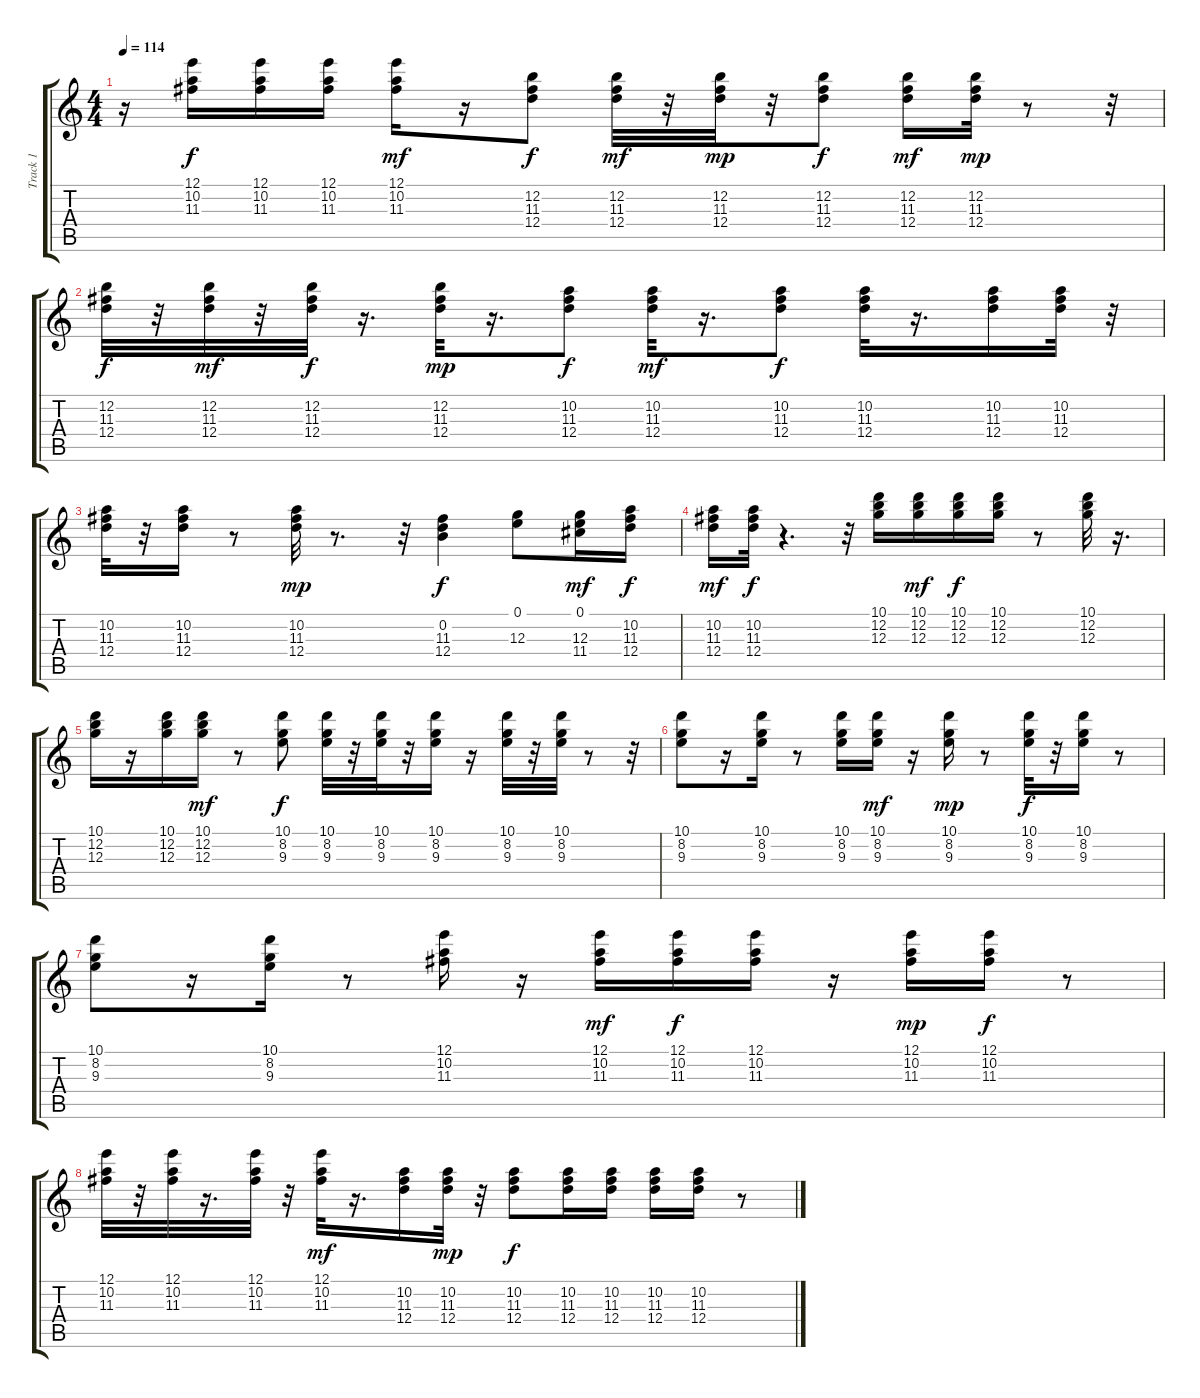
\track ("Track 1" "Track 1") {instrument overdrivenguitar}
\staff {score tabs}
\tuning (E4 B3 G3 D3 A2 E2) {hide}
\ts (4 4)
\tempo 114
\clef g2
\ks c
r.16{dy f} (12.1 10.2 11.3).16 (12.1 10.2 11.3).16 (12.1 10.2 11.3).16 (12.1 10.2 11.3).16{dy mf} r.16 (12.2 11.3 12.4).8{dy f} (12.2 11.3 12.4).32{dy mf} r.32 (12.2 11.3 12.4).32{dy mp} r.32 (12.2 11.3 12.4).8{dy f} (12.2 11.3 12.4).16{dy mf} (12.2 11.3 12.4).32{dy mp} r.8 r.32 |
(12.2 11.3 12.4).32{dy f} r.32 (12.2 11.3 12.4).32{dy mf} r.32 (12.2 11.3 12.4).32{dy f} r.16{d} (12.2 11.3 12.4).32{dy mp} r.16{d} (10.2 11.3 12.4).8{dy f} (10.2 11.3 12.4).32{dy mf} r.16{d} (10.2 11.3 12.4).8{dy f} (10.2 11.3 12.4).32 r.16{d} (10.2 11.3 12.4).16 (10.2 11.3 12.4).32 r.32 |
(10.2 11.3 12.4).32 r.32 (10.2 11.3 12.4).16 r.8 (10.2 11.3 12.4).32{dy mp} r.8{d} r.32 (0.2 11.3 12.4).4{dy f} (0.1 12.3).8 (0.1 12.3 11.4).16{dy mf} (10.2 11.3 12.4).16{dy f} |
(10.2 11.3 12.4).16{dy mf} (10.2 11.3 12.4).32{dy f} r.4{d} r.32 (10.1 12.2 12.3).16 (10.1 12.2 12.3).16{dy mf} (10.1 12.2 12.3).16{dy f} (10.1 12.2 12.3).16 r.8 (10.1 12.2 12.3).32 r.16{d} |
(10.1 12.2 12.3).16 r.16 (10.1 12.2 12.3).16 (10.1 12.2 12.3).16{dy mf} r.8 (10.1 8.2 9.3).8{dy f} (10.1 8.2 9.3).32 r.32 (10.1 8.2 9.3).32 r.32 (10.1 8.2 9.3).16 r.16 (10.1 8.2 9.3).32 r.32 (10.1 8.2 9.3).32 r.8 r.32 |
(10.1 8.2 9.3).8 r.16 (10.1 8.2 9.3).16 r.8 (10.1 8.2 9.3).16 (10.1 8.2 9.3).16{dy mf} r.16 (10.1 8.2 9.3).16{dy mp} r.8 (10.1 8.2 9.3).32{dy f} r.32 (10.1 8.2 9.3).16 r.8 |
(10.1 8.2 9.3).8 r.16 (10.1 8.2 9.3).16 r.8 (12.1 10.2 11.3).16 r.16 (12.1 10.2 11.3).16{dy mf} (12.1 10.2 11.3).16{dy f} (12.1 10.2 11.3).16 r.16 (12.1 10.2 11.3).16{dy mp} (12.1 10.2 11.3).16{dy f} r.8 |
(12.1 10.2 11.3).32 r.32 (12.1 10.2 11.3).32 r.16{d} (12.1 10.2 11.3).32 r.32 (12.1 10.2 11.3).32{dy mf} r.16{d} (10.2 11.3 12.4).16 (10.2 11.3 12.4).32{dy mp} r.32 (10.2 11.3 12.4).8{dy f} (10.2 11.3 12.4).16 (10.2 11.3 12.4).16 (10.2 11.3 12.4).16 (10.2 11.3 12.4).16 r.8
